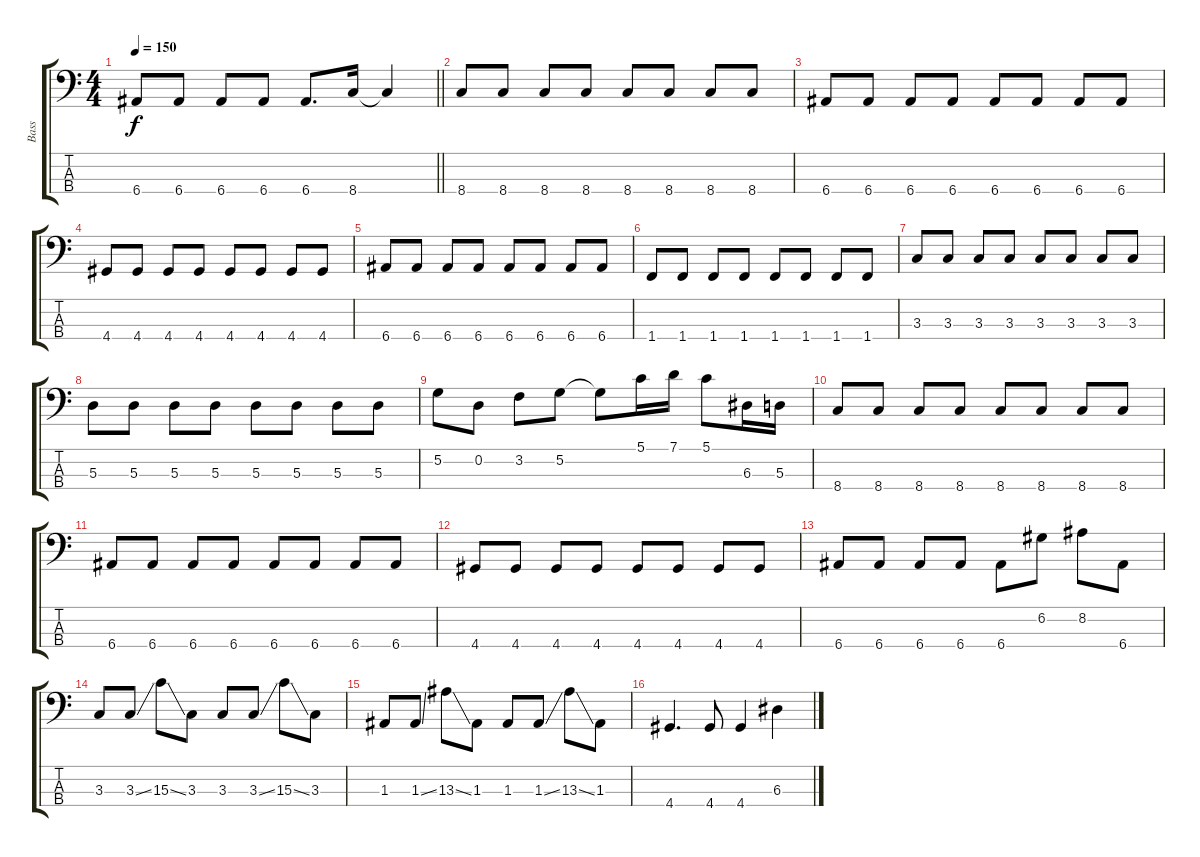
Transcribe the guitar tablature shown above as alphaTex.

\track ("Bass" "Bass") {instrument electricbasspick}
\staff {score tabs}
\tuning (G2 D2 A1 E1) {hide}
\ts (4 4)
\tempo 150
\clef f4
\barLineRight lightlight
\ks c
6.4.8{dy f} 6.4.8 6.4.8 6.4.8 6.4.8{d} 8.4.16 8.4{t}.4 |
8.4.8 8.4.8 8.4.8 8.4.8 8.4.8 8.4.8 8.4.8 8.4.8 |
6.4.8 6.4.8 6.4.8 6.4.8 6.4.8 6.4.8 6.4.8 6.4.8 |
4.4.8 4.4.8 4.4.8 4.4.8 4.4.8 4.4.8 4.4.8 4.4.8 |
6.4.8 6.4.8 6.4.8 6.4.8 6.4.8 6.4.8 6.4.8 6.4.8 |
1.4.8 1.4.8 1.4.8 1.4.8 1.4.8 1.4.8 1.4.8 1.4.8 |
3.3.8 3.3.8 3.3.8 3.3.8 3.3.8 3.3.8 3.3.8 3.3.8 |
5.3.8 5.3.8 5.3.8 5.3.8 5.3.8 5.3.8 5.3.8 5.3.8 |
5.2.8 0.2.8 3.2.8 5.2.8 5.2{t}.8 5.1.16 7.1.16 5.1.8 6.3.16 5.3.16 |
8.4.8 8.4.8 8.4.8 8.4.8 8.4.8 8.4.8 8.4.8 8.4.8 |
6.4.8 6.4.8 6.4.8 6.4.8 6.4.8 6.4.8 6.4.8 6.4.8 |
4.4.8 4.4.8 4.4.8 4.4.8 4.4.8 4.4.8 4.4.8 4.4.8 |
6.4.8 6.4.8 6.4.8 6.4.8 6.4.8 6.2.8 8.2.8 6.4.8 |
3.3.8 3.3{ss}.8 15.3{ss}.8 3.3.8 3.3.8 3.3{ss}.8 15.3{ss}.8 3.3.8 |
1.3.8 1.3{ss}.8 13.3{ss}.8 1.3.8 1.3.8 1.3{ss}.8 13.3{ss}.8 1.3.8 |
4.4.4{d} 4.4.8 4.4.4 6.3{ss}.4
